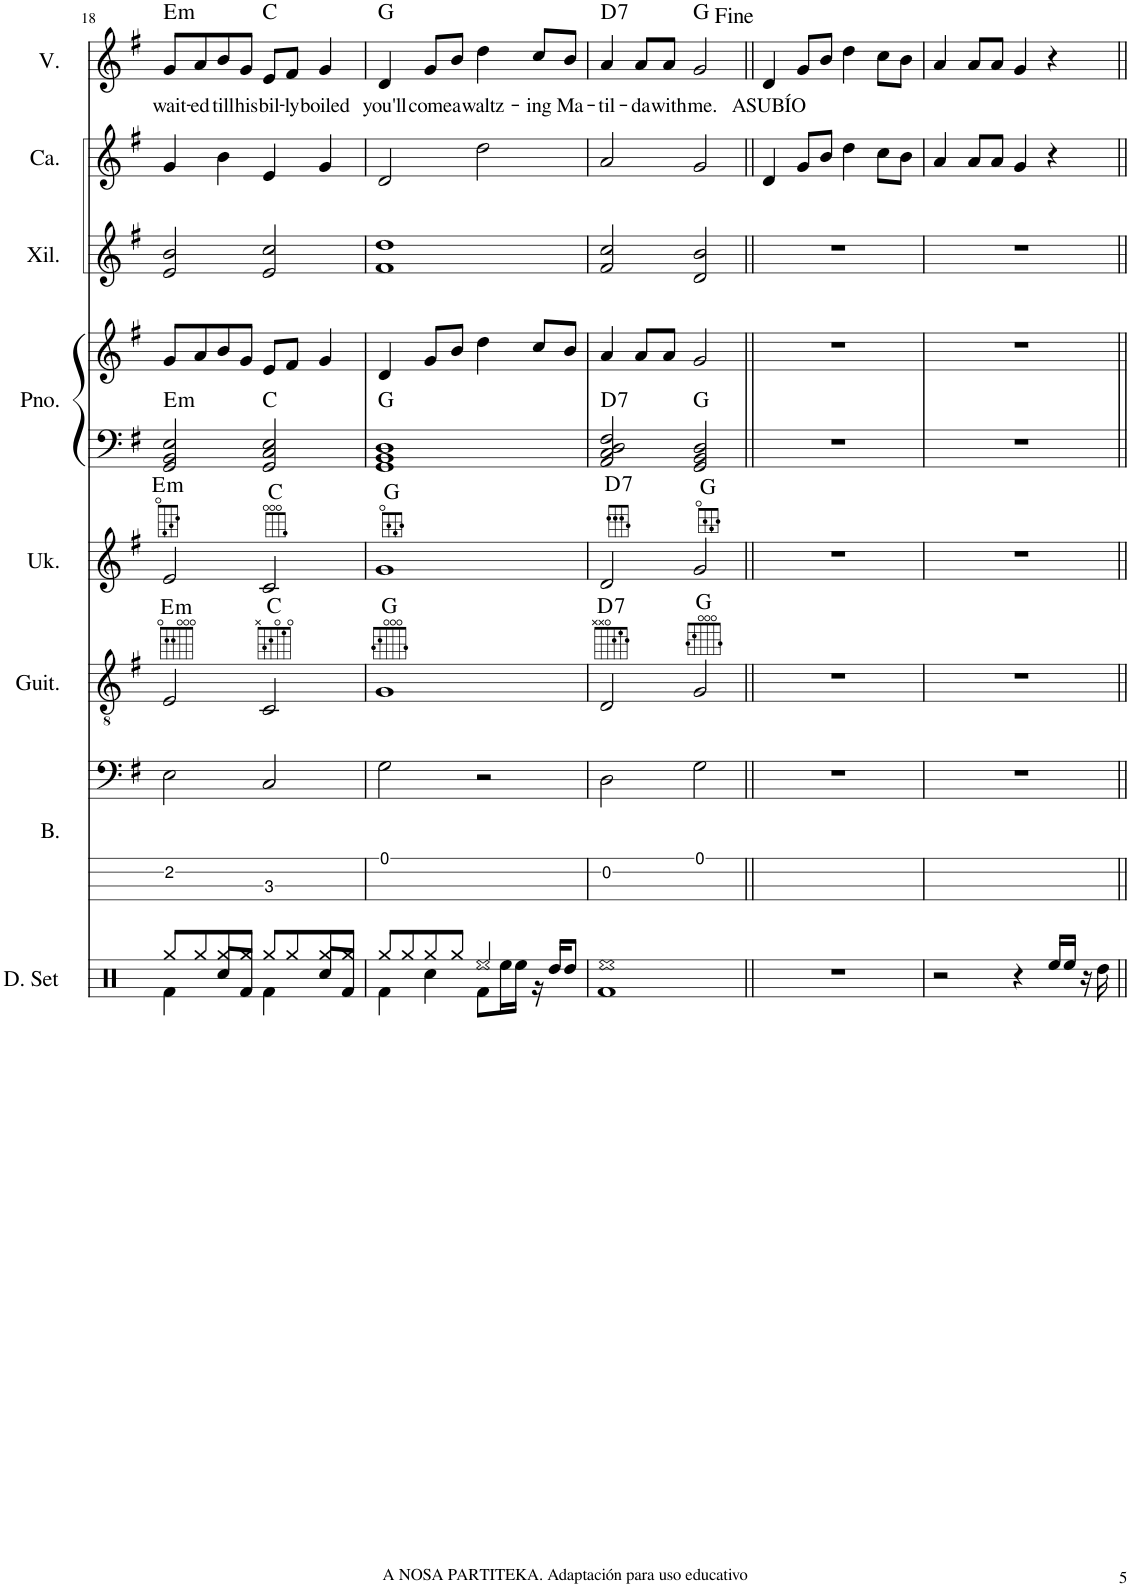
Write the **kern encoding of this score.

**kern	**kern	**kern	**kern	**harte	**kern	**harte	**kern	**kern	**harte	**kern	**kern	**kern	**text	**harte
*part8	*part7	*part7	*part6	*part6	*part5	*part5	*part4	*part4	*part4	*part3	*part2	*part1	*part1	*part1
*staff10	*staff9	*staff8	*staff7	*	*staff6	*	*staff5	*staff4	*	*staff3	*staff2	*staff1	*staff1	*
*I"Batería	*I"Baixo	*	*I"Guitarra	*	*I"Ukelele	*	*I"Piano	*	*	*I"Xilófono	*I"Carillón	*I"Voz	*	*
*	*I'B.	*	*I'Guit.	*	*I'Uk.	*	*I'Pno.	*	*	*I'Xil.	*I'Ca.	*I'V.	*	*
!!LO:PB:g=z
*clefX	*	*clefF4	*clefGv2	*	*clefG2	*	*clefF4	*clefG2	*	*clefG2	*clefG2	*clefG2	*	*
*	*Trd7c12	*Trd7c12	*	*	*	*	*	*	*	*Trd-7c-12	*Trd-14c-24	*	*	*
*k[b-e-]	*k[f#]	*k[f#]	*k[f#]	*	*k[f#]	*	*k[f#]	*k[f#]	*	*k[f#]	*k[f#]	*k[f#]	*	*
*M4/4	*M4/4	*M4/4	*M4/4	*	*M4/4	*	*M4/4	*M4/4	*	*M4/4	*M4/4	*M4/4	*	*
=18	=18	=18	=18	=18	=18	=18	=18	=18	=18	=18	=18	=18	=18	=18
*^	*	*	*	*	*	*	*	*	*	*	*	*	*	*
!	!	!	!	!	!LO:H:kt=m	!	!LO:H:kt=m	!	!	!LO:H:kt=m	!	!	!	!LO:LY:b	!LO:H:kt=m
8Rgg/L	4Rf\	2E	2E\	2E/	E:min	2e/	E:min	2GG/ 2BB/ 2E/	8g/L	E:min	2e/ 2b/	4g/	8g/L	wait-	E:min
!	!	!	!	!	!	!	!	!	!	!	!	!	!	!LO:LY:b	!
8Rgg/	.	.	.	.	.	.	.	.	8a/	.	.	.	8a/	-ed	.
!	!	!	!	!	!	!	!	!	!	!	!	!	!	!LO:LY:b	!
8Rgg/	8Rcc/L	.	.	.	.	.	.	.	8b/	.	.	4b\	8b/	till	.
!	!	!	!	!	!	!	!	!	!	!	!	!	!	!LO:LY:b	!
8Rgg/J	8Rf/J	.	.	.	.	.	.	.	8g/J	.	.	.	8g/J	his	.
!	!	!	!	!	!	!	!	!	!	!	!	!	!	!LO:LY:b	!
8Rgg/L	4Rf\	2C	2C/	2C/	C:maj	2c/	C:maj	2GG/ 2C/ 2E/	8e/L	C:maj	2e/ 2cc/	4e/	8e/L	bil-	C:maj
!	!	!	!	!	!	!	!	!	!	!	!	!	!	!LO:LY:b	!
8Rgg/	.	.	.	.	.	.	.	.	8f#/J	.	.	.	8f#/J	-ly	.
!	!	!	!	!	!	!	!	!	!	!	!	!	!	!LO:LY:b	!
8Rgg/	8Rcc/L	.	.	.	.	.	.	.	4g/	.	.	4g/	4g/	boiled	.
8Rgg/J	8Rf/J	.	.	.	.	.	.	.	.	.	.	.	.	.	.
=19	=19	=19	=19	=19	=19	=19	=19	=19	=19	=19	=19	=19	=19	=19	=19
!	!	!	!	!	!	!	!	!	!	!	!	!	!	!LO:LY:b	!
8Rgg/L	4Rf\	2G	2G\	1G	G:maj	1g	G:maj	1GG 1BB 1D	4d/	G:maj	1f# 1dd	2d/	4d/	you'll	G:maj
8Rgg/	.	.	.	.	.	.	.	.	.	.	.	.	.	.	.
!	!	!	!	!	!	!	!	!	!	!	!	!	!	!LO:LY:b	!
8Rgg/	4Rcc\	.	.	.	.	.	.	.	8g/L	.	.	.	8g/L	come	.
!	!	!	!	!	!	!	!	!	!	!	!	!	!	!LO:LY:b	!
8Rgg/J	.	.	.	.	.	.	.	.	8b/J	.	.	.	8b/J	a	.
!	!	!	!	!	!	!	!	!	!	!	!	!	!	!LO:LY:b	!
2Ree/	8Rf\L	2r	2r	.	.	.	.	.	4dd\	.	.	2dd\	4dd\	waltz-	.
.	16Ree\L	.	.	.	.	.	.	.	.	.	.	.	.	.	.
.	16Ree\JJ	.	.	.	.	.	.	.	.	.	.	.	.	.	.
!	!	!	!	!	!	!	!	!	!	!	!	!	!	!LO:LY:b	!
.	16r	.	.	.	.	.	.	.	8cc/L	.	.	.	8cc/L	-ing	.
.	16Rdd/KL	.	.	.	.	.	.	.	.	.	.	.	.	.	.
!	!	!	!	!	!	!	!	!	!	!	!	!	!	!LO:LY:b	!
.	8Rdd/J	.	.	.	.	.	.	.	8b/J	.	.	.	8b/J	Ma-	.
=20	=20	=20	=20	=20	=20	=20	=20	=20	=20	=20	=20	=20	=20	=20	=20
!	!	!	!	!	!LO:H:kt=7	!	!LO:H:kt=7	!	!	!LO:H:kt=7	!	!	!	!LO:LY:b	!LO:H:kt=7
1Ree	1Rf	2D	2D\	2D/	D:7	2d/	D:7	2AA/ 2C/ 2D/ 2F#/	4a/	D:7	2f#/ 2cc/	2a/	4a/	-til-	D:7
!	!	!	!	!	!	!	!	!	!	!	!	!	!	!LO:LY:b	!
.	.	.	.	.	.	.	.	.	8a/L	.	.	.	8a/L	-da	.
!	!	!	!	!	!	!	!	!	!	!	!	!	!	!LO:LY:b	!
.	.	.	.	.	.	.	.	.	8a/J	.	.	.	8a/J	with	.
!	!	!	!	!	!	!	!	!	!	!	!	!	!	!LO:LY:b	!
.	.	2G	2G\	2G/	G:maj	2g/	G:maj	2GG/ 2BB/ 2D/	2g/	G:maj	2d/ 2b/	2g/	2g/	me.	G:maj
*v	*v	*	*	*	*	*	*	*	*	*	*	*	*	*	*
=21||	=21||	=21||	=21||	=21||	=21||	=21||	=21||	=21||	=21||	=21||	=21||	=21||	=21||	=21||
!	!	!	!	!	!	!	!	!	!	!	!	!	!LO:LY:b	!
1r	1r	1r	1r	.	1r	.	1r	1r	.	1r	4d/	4d/	ASUBÍO	.
.	.	.	.	.	.	.	.	.	.	.	8g/L	8g/L	.	.
.	.	.	.	.	.	.	.	.	.	.	8b/J	8b/J	.	.
.	.	.	.	.	.	.	.	.	.	.	4dd\	4dd\	.	.
.	.	.	.	.	.	.	.	.	.	.	8cc\L	8cc\L	.	.
.	.	.	.	.	.	.	.	.	.	.	8b\J	8b\J	.	.
=22	=22	=22	=22	=22	=22	=22	=22	=22	=22	=22	=22	=22	=22	=22
2r	1r	1r	1r	.	1r	.	1r	1r	.	1r	4a/	4a/	.	.
.	.	.	.	.	.	.	.	.	.	.	8a/L	8a/L	.	.
.	.	.	.	.	.	.	.	.	.	.	8a/J	8a/J	.	.
4r	.	.	.	.	.	.	.	.	.	.	4g/	4g/	.	.
16Ree/LL	.	.	.	.	.	.	.	.	.	.	4r	4r	.	.
16Ree/JJ	.	.	.	.	.	.	.	.	.	.	.	.	.	.
16r	.	.	.	.	.	.	.	.	.	.	.	.	.	.
16Rdd\	.	.	.	.	.	.	.	.	.	.	.	.	.	.
=||	=||	=||	=||	=||	=||	=||	=||	=||	=||	=||	=||	=||	=||	=||
*-	*-	*-	*-	*-	*-	*-	*-	*-	*-	*-	*-	*-	*-	*-
